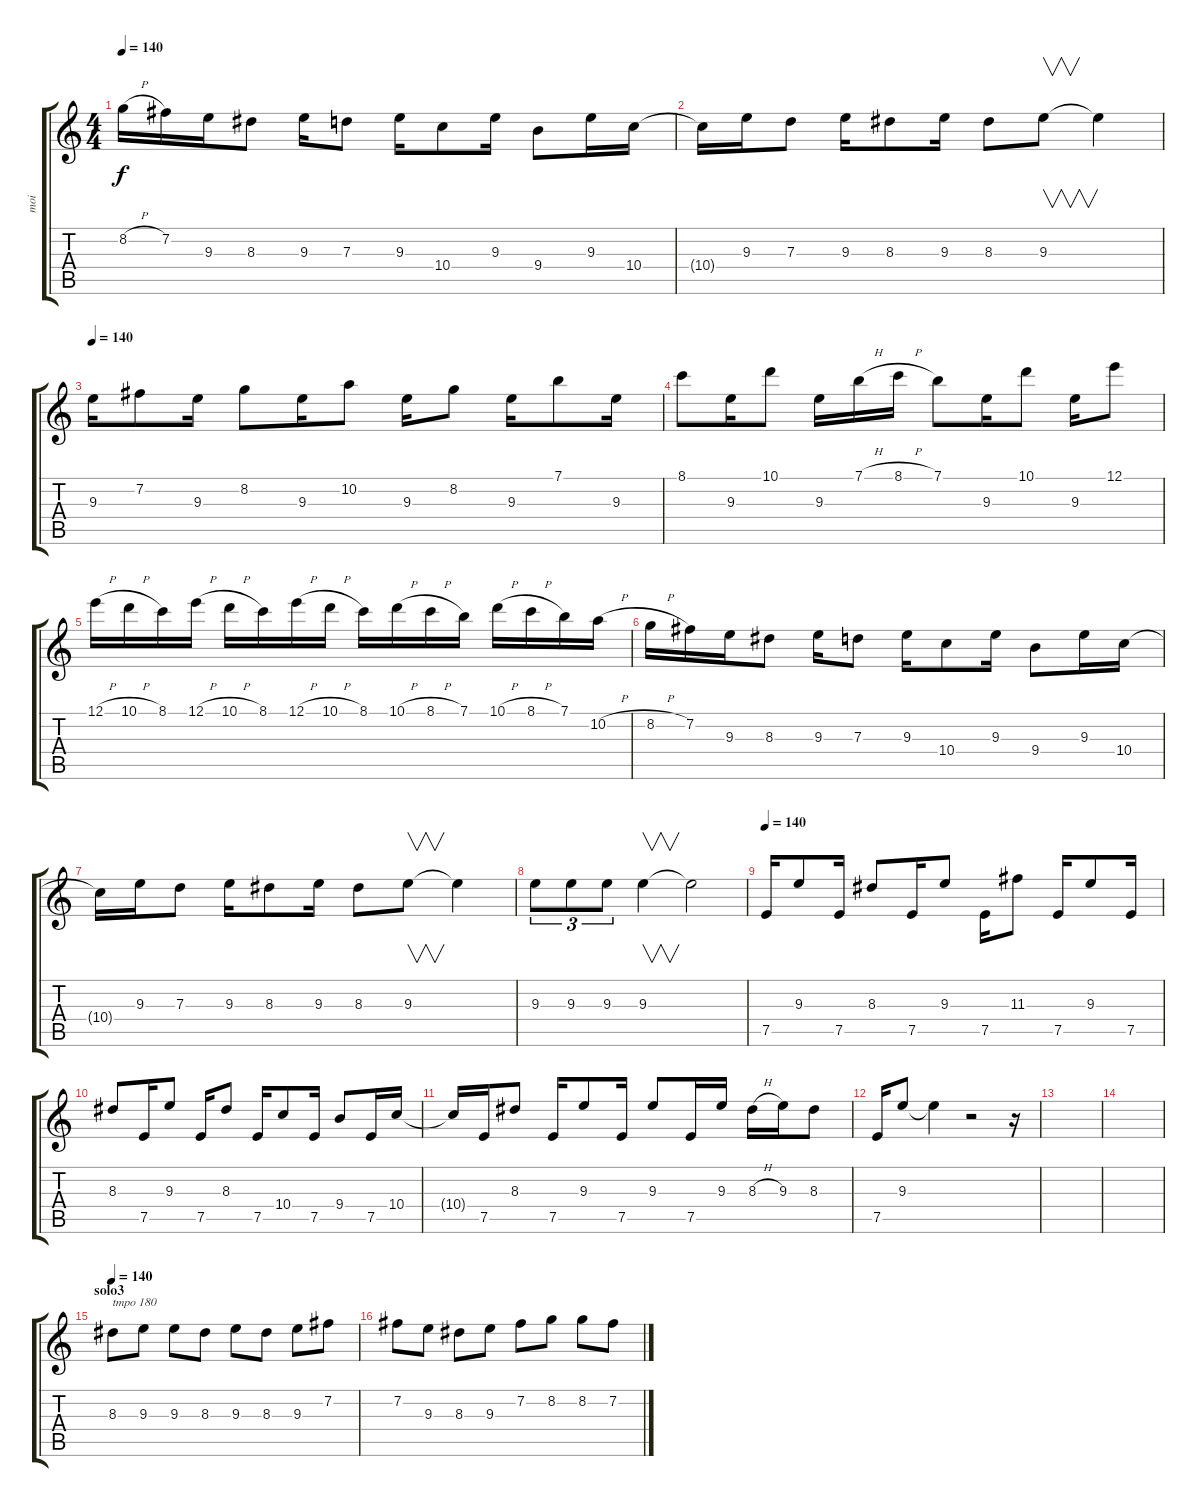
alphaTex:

\track ("moi" "moi") {instrument acousticguitarsteel}
\staff {score tabs}
\tuning (E4 B3 G3 D3 A2 E2) {hide}
\ts (4 4)
\tempo 140
\clef g2
\ks c
8.2{h}.16{dy f} 7.2.16 9.3.16 8.3.8 9.3.16 7.3.8 9.3.16 10.4.8 9.3.16 9.4.8 9.3.16 10.4.16 |
10.4{t}.16 9.3.16 7.3.8 9.3.16 8.3.8 9.3.16 8.3.8 9.3.8{v} 9.3{t}.4 |
\tempo 140
9.3.16 7.2.8 9.3.16 8.2.8 9.3.16 10.2.8 9.3.16 8.2.8 9.3.16 7.1.8 9.3.16 |
8.1.8 9.3.16 10.1.8 9.3.16 7.1{h}.16 8.1{h}.16 7.1.8 9.3.16 10.1.8 9.3.16 12.1.8 |
12.1{h}.16 10.1{h}.16 8.1.16 12.1{h}.16 10.1{h}.16 8.1.16 12.1{h}.16 10.1{h}.16 8.1.16 10.1{h}.16 8.1{h}.16 7.1.16 10.1{h}.16 8.1{h}.16 7.1.16 10.2{h}.16 |
8.2{h}.16 7.2.16 9.3.16 8.3.8 9.3.16 7.3.8 9.3.16 10.4.8 9.3.16 9.4.8 9.3.16 10.4.16 |
10.4{t}.16 9.3.16 7.3.8 9.3.16 8.3.8 9.3.16 8.3.8 9.3.8{v} 9.3{t}.4 |
9.3.8{tu (3 2)} 9.3.8{tu (3 2)} 9.3.8{tu (3 2)} 9.3.4{v} 9.3{t}.2 |
\tempo 140
7.5.16 9.3.8 7.5.16 8.3.8 7.5.16 9.3.8 7.5.16 11.3.8 7.5.16 9.3.8 7.5.16 |
8.3.8 7.5.16 9.3.8 7.5.16 8.3.8 7.5.16 10.4.8 7.5.16 9.4.8 7.5.16 10.4.16 |
10.4{t}.16 7.5.16 8.3.8 7.5.16 9.3.8 7.5.16 9.3.8 7.5.16 9.3.16 8.3{h}.16 9.3.16 8.3.8 |
7.5.16 9.3.8 9.3{t}.4 r.2 r.16 |
|
|
\section ("" "solo3")
\tempo 190
\tempo 140
8.3.8{txt "tmpo 180"} 9.3.8 9.3.8 8.3.8 9.3.8 8.3.8 9.3.8 7.2.8 |
7.2.8 9.3.8 8.3.8 9.3.8 7.2.8 8.2.8 8.2.8 7.2.8
